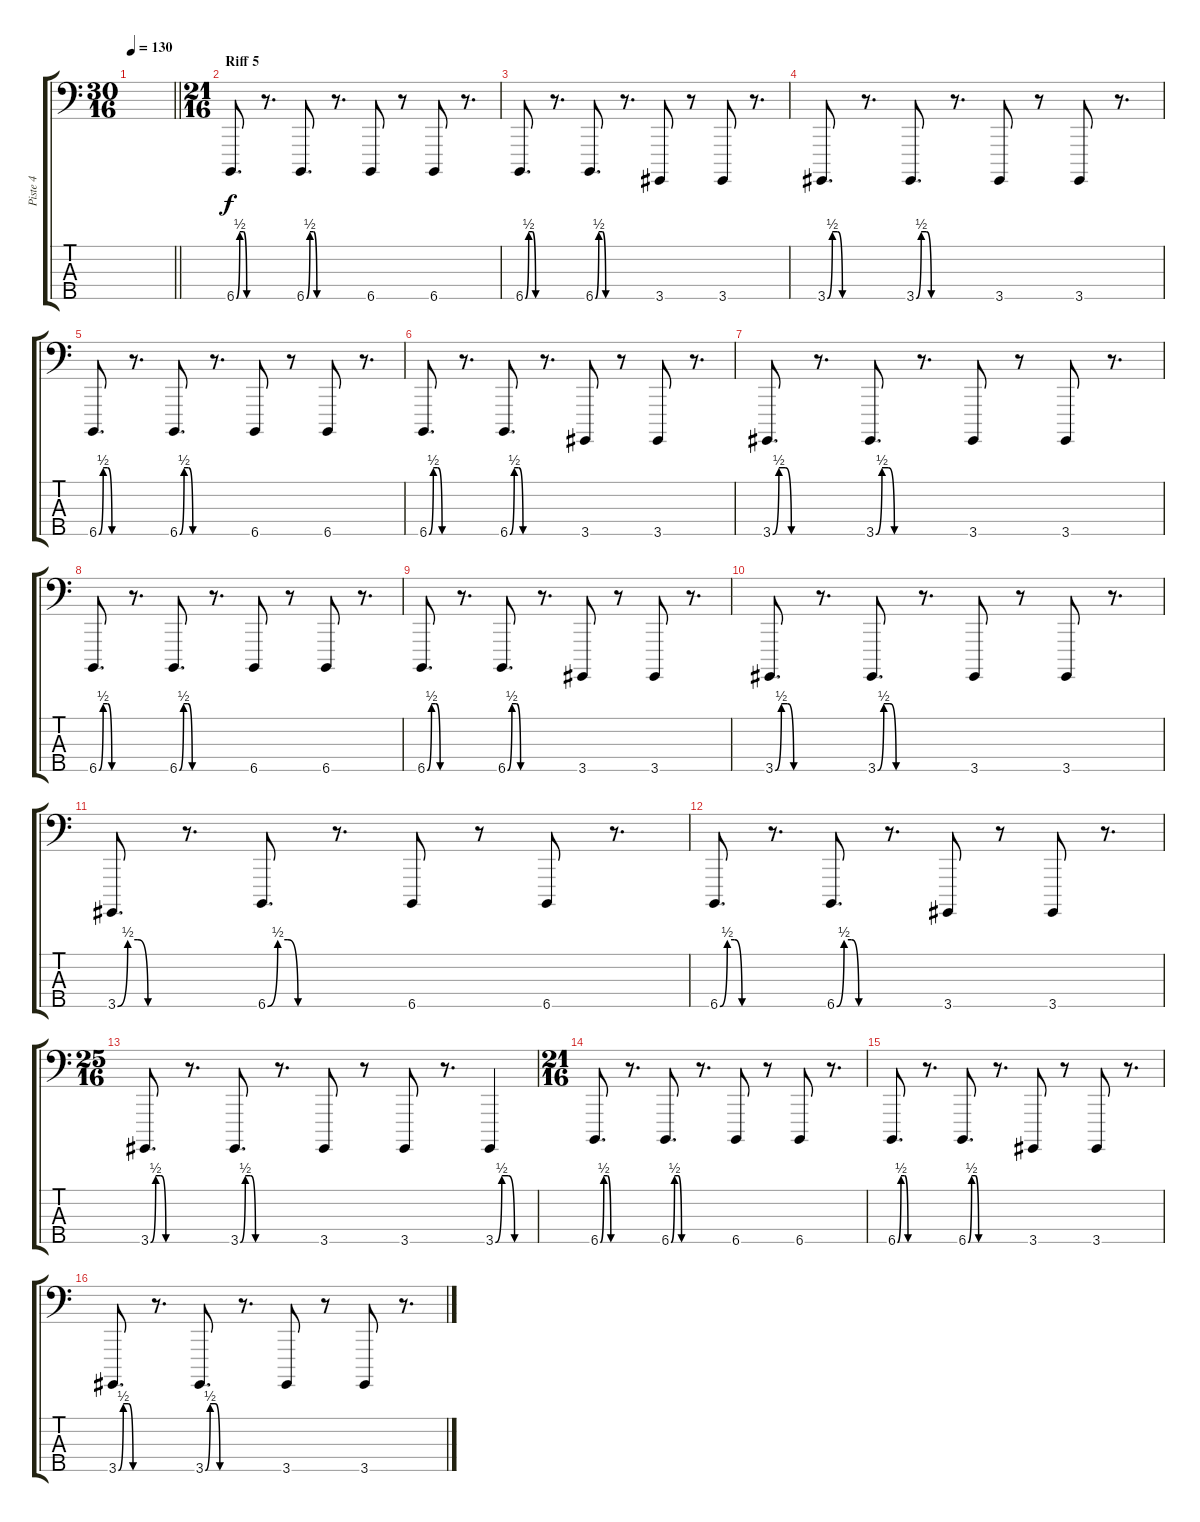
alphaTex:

\track ("Piste 4" "Piste 4") {instrument lead8bassandlead}
\staff {score tabs}
\tuning (Db2 Ab1 Eb1 Bb0 F0) {hide}
\ts (30 16)
\tempo 130
\clef f4
\barLineRight lightlight
\ks c
|
\ts (21 16)
\section ("" "Riff 5")
6.5{be (custom 0 0 10 2 20 2 30 0 60 0)}.8{d} r.8{d} 6.5{be (custom 0 0 10 2 20 2 30 0 60 0)}.8{d} r.8{d} 6.5.8 r.8 6.5.8 r.8{d} |
6.5{be (custom 0 0 10 2 20 2 30 0 60 0)}.8{d} r.8{d} 6.5{be (custom 0 0 10 2 20 2 30 0 60 0)}.8{d} r.8{d} 3.5.8 r.8 3.5.8 r.8{d} |
3.5{be (custom 0 0 10 2 20 2 30 0 60 0)}.8{d} r.8{d} 3.5{be (custom 0 0 10 2 20 2 30 0 60 0)}.8{d} r.8{d} 3.5.8 r.8 3.5.8 r.8{d} |
6.5{be (custom 0 0 10 2 20 2 30 0 60 0)}.8{d} r.8{d} 6.5{be (custom 0 0 10 2 20 2 30 0 60 0)}.8{d} r.8{d} 6.5.8 r.8 6.5.8 r.8{d} |
6.5{be (custom 0 0 10 2 20 2 30 0 60 0)}.8{d} r.8{d} 6.5{be (custom 0 0 10 2 20 2 30 0 60 0)}.8{d} r.8{d} 3.5.8 r.8 3.5.8 r.8{d} |
3.5{be (custom 0 0 10 2 20 2 30 0 60 0)}.8{d} r.8{d} 3.5{be (custom 0 0 10 2 20 2 30 0 60 0)}.8{d} r.8{d} 3.5.8 r.8 3.5.8 r.8{d} |
6.5{be (custom 0 0 10 2 20 2 30 0 60 0)}.8{d} r.8{d} 6.5{be (custom 0 0 10 2 20 2 30 0 60 0)}.8{d} r.8{d} 6.5.8 r.8 6.5.8 r.8{d} |
6.5{be (custom 0 0 10 2 20 2 30 0 60 0)}.8{d} r.8{d} 6.5{be (custom 0 0 10 2 20 2 30 0 60 0)}.8{d} r.8{d} 3.5.8 r.8 3.5.8 r.8{d} |
3.5{be (custom 0 0 10 2 20 2 30 0 60 0)}.8{d} r.8{d} 3.5{be (custom 0 0 10 2 20 2 30 0 60 0)}.8{d} r.8{d} 3.5.8 r.8 3.5.8 r.8{d} |
3.5{be (custom 0 0 10 2 20 2 30 0 60 0)}.8{d} r.8{d} 6.5{be (custom 0 0 10 2 20 2 30 0 60 0)}.8{d} r.8{d} 6.5.8 r.8 6.5.8 r.8{d} |
6.5{be (custom 0 0 10 2 20 2 30 0 60 0)}.8{d} r.8{d} 6.5{be (custom 0 0 10 2 20 2 30 0 60 0)}.8{d} r.8{d} 3.5.8 r.8 3.5.8 r.8{d} |
\ts (25 16)
3.5{be (custom 0 0 10 2 20 2 30 0 60 0)}.8{d} r.8{d} 3.5{be (custom 0 0 10 2 20 2 30 0 60 0)}.8{d} r.8{d} 3.5.8 r.8 3.5.8 r.8{d} 3.5{be (custom 0 0 10 2 20 2 30 0 60 0)}.4 |
\ts (21 16)
6.5{be (custom 0 0 10 2 20 2 30 0 60 0)}.8{d} r.8{d} 6.5{be (custom 0 0 10 2 20 2 30 0 60 0)}.8{d} r.8{d} 6.5.8 r.8 6.5.8 r.8{d} |
6.5{be (custom 0 0 10 2 20 2 30 0 60 0)}.8{d} r.8{d} 6.5{be (custom 0 0 10 2 20 2 30 0 60 0)}.8{d} r.8{d} 3.5.8 r.8 3.5.8 r.8{d} |
3.5{be (custom 0 0 10 2 20 2 30 0 60 0)}.8{d} r.8{d} 3.5{be (custom 0 0 10 2 20 2 30 0 60 0)}.8{d} r.8{d} 3.5.8 r.8 3.5.8 r.8{d}
